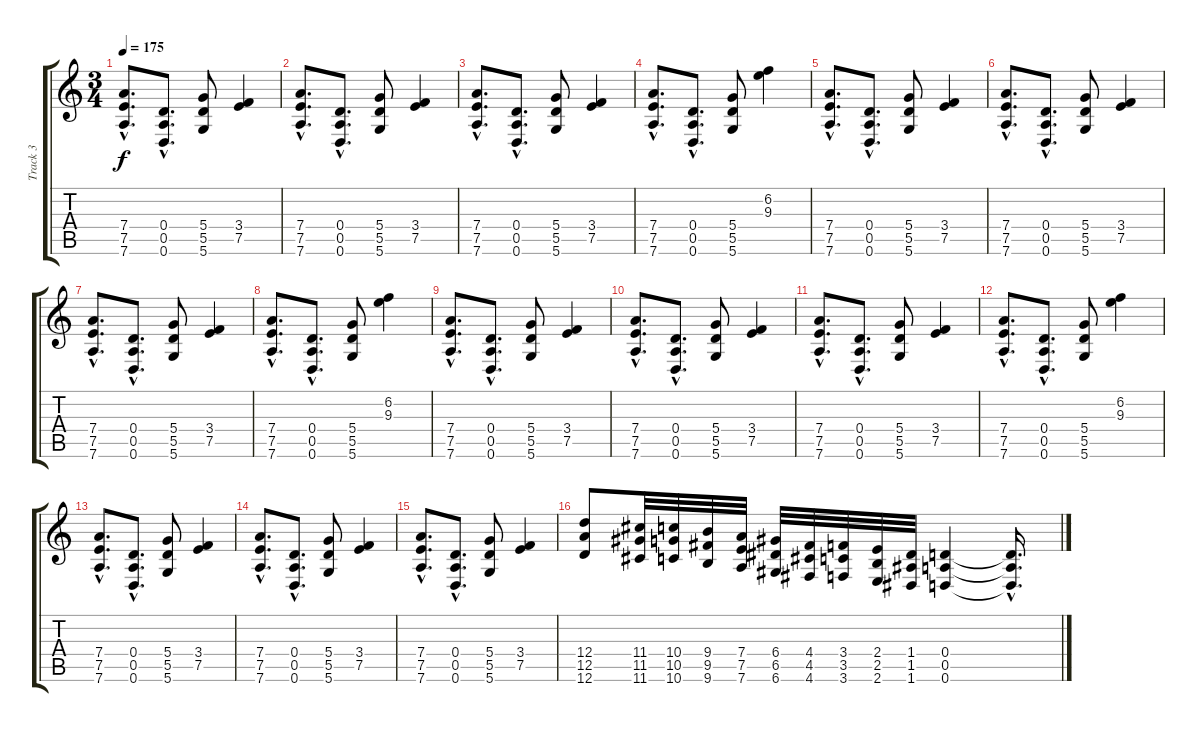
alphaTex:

\track ("Track 3" "Track 3") {instrument distortionguitar}
\staff {score tabs}
\tuning (E4 B3 G3 D3 A2 D2) {hide}
\ts (3 4)
\tempo 175
\clef g2
\ks c
(7.4{hac} 7.5{hac} 7.6{hac}).8{d dy f instrument distortionguitar} (0.4{hac} 0.5{hac} 0.6{hac}).8{d} (5.4 5.5 5.6).8 (3.4 7.5).4 |
(7.4{hac} 7.5{hac} 7.6{hac}).8{d} (0.4{hac} 0.5{hac} 0.6{hac}).8{d} (5.4 5.5 5.6).8 (3.4 7.5).4 |
(7.4{hac} 7.5{hac} 7.6{hac}).8{d} (0.4{hac} 0.5{hac} 0.6{hac}).8{d} (5.4 5.5 5.6).8 (3.4 7.5).4 |
(7.4{hac} 7.5{hac} 7.6{hac}).8{d} (0.4{hac} 0.5{hac} 0.6{hac}).8{d} (5.4 5.5 5.6).8 (6.2 9.3).4 |
(7.4{hac} 7.5{hac} 7.6{hac}).8{d} (0.4{hac} 0.5{hac} 0.6{hac}).8{d} (5.4 5.5 5.6).8 (3.4 7.5).4 |
(7.4{hac} 7.5{hac} 7.6{hac}).8{d} (0.4{hac} 0.5{hac} 0.6{hac}).8{d} (5.4 5.5 5.6).8 (3.4 7.5).4 |
(7.4{hac} 7.5{hac} 7.6{hac}).8{d} (0.4{hac} 0.5{hac} 0.6{hac}).8{d} (5.4 5.5 5.6).8 (3.4 7.5).4 |
(7.4{hac} 7.5{hac} 7.6{hac}).8{d} (0.4{hac} 0.5{hac} 0.6{hac}).8{d} (5.4 5.5 5.6).8 (6.2 9.3).4 |
(7.4{hac} 7.5{hac} 7.6{hac}).8{d} (0.4{hac} 0.5{hac} 0.6{hac}).8{d} (5.4 5.5 5.6).8 (3.4 7.5).4 |
(7.4{hac} 7.5{hac} 7.6{hac}).8{d} (0.4{hac} 0.5{hac} 0.6{hac}).8{d} (5.4 5.5 5.6).8 (3.4 7.5).4 |
(7.4{hac} 7.5{hac} 7.6{hac}).8{d} (0.4{hac} 0.5{hac} 0.6{hac}).8{d} (5.4 5.5 5.6).8 (3.4 7.5).4 |
(7.4{hac} 7.5{hac} 7.6{hac}).8{d} (0.4{hac} 0.5{hac} 0.6{hac}).8{d} (5.4 5.5 5.6).8 (6.2 9.3).4 |
(7.4{hac} 7.5{hac} 7.6{hac}).8{d} (0.4{hac} 0.5{hac} 0.6{hac}).8{d} (5.4 5.5 5.6).8 (3.4 7.5).4 |
(7.4{hac} 7.5{hac} 7.6{hac}).8{d} (0.4{hac} 0.5{hac} 0.6{hac}).8{d} (5.4 5.5 5.6).8 (3.4 7.5).4 |
(7.4{hac} 7.5{hac} 7.6{hac}).8{d} (0.4{hac} 0.5{hac} 0.6{hac}).8{d} (5.4 5.5 5.6).8 (3.4 7.5).4 |
(12.4 12.5 12.6).8 (11.4 11.5 11.6).32 (10.4 10.5 10.6).32 (9.4 9.5 9.6).32 (7.4 7.5 7.6).32 (6.4 6.5 6.6).32 (4.4 4.5 4.6).32 (3.4 3.5 3.6).32 (2.4 2.5 2.6).32 (1.4 1.5 1.6).32 (0.4 0.5 0.6).4 (0.4{hac t} 0.5{hac t} 0.6{hac t}).16{d}
